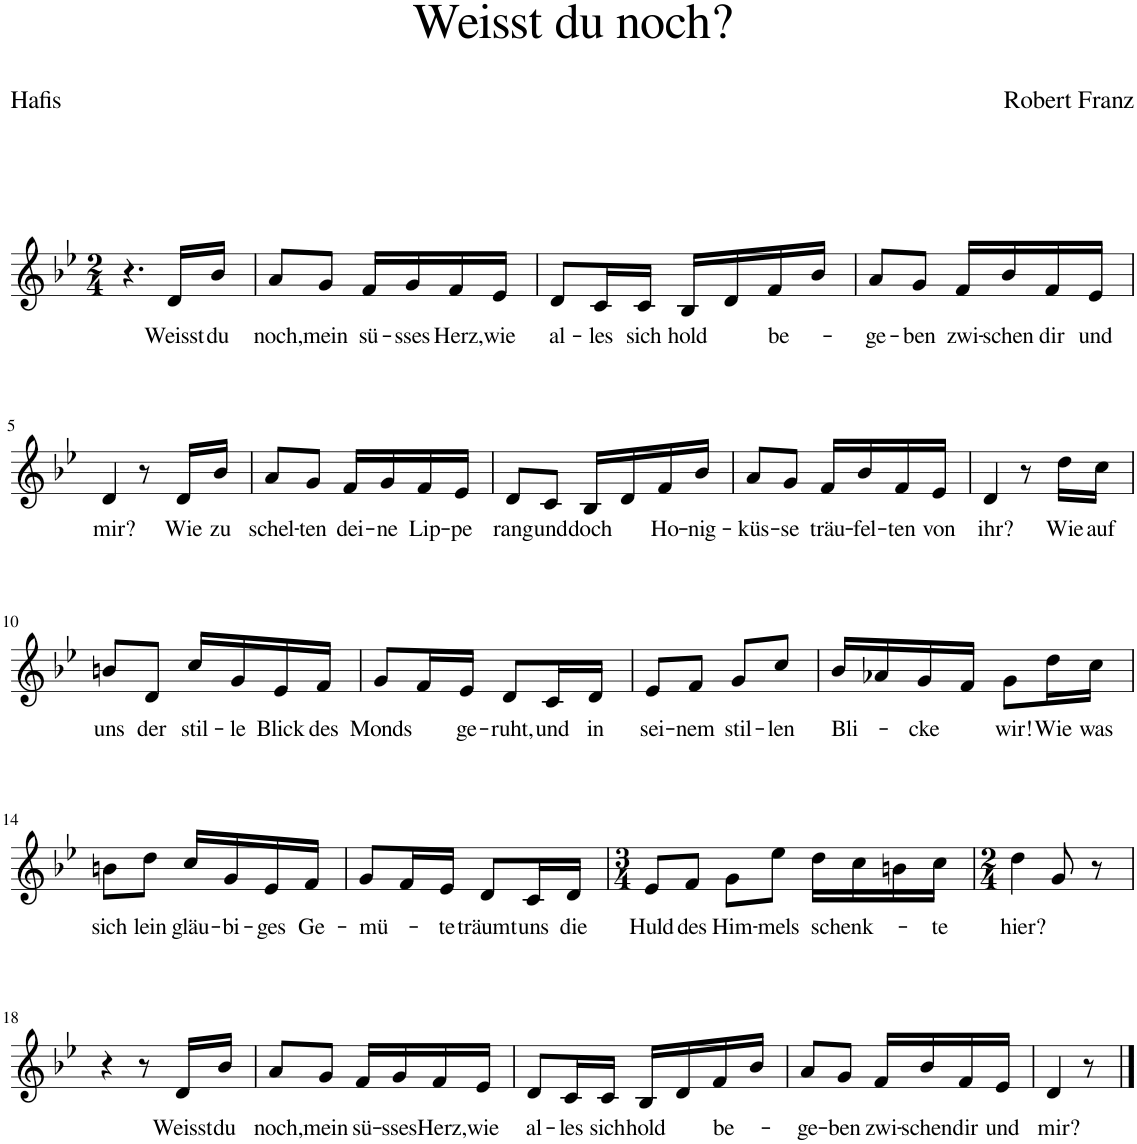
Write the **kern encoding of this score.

**kern	**text
*part1	*part1
*staff1	*staff1
*I"Piano	*
*I'Pno	*
*clefG2	*
*k[b-e-]	*
*M2/4	*
=1	=1
4.r	.
!	!LO:LY:b
16d/LL	Weisst
!	!LO:LY:b
16b-/JJ	du
=2	=2
!	!LO:LY:b
8a/L	noch,
!	!LO:LY:b
8g/J	mein
!	!LO:LY:b
16f/LL	sü-
!	!LO:LY:b
16g/	-sses
!	!LO:LY:b
16f/	Herz,
!	!LO:LY:b
16e-/JJ	wie
=3	=3
!	!LO:LY:b
8d/L	al-
!	!LO:LY:b
16c/L	-les
!	!LO:LY:b
16c/JJ	sich
!	!LO:LY:b
16B-/LL	hold
16d/	.
!	!LO:LY:b
16f/	be-
16b-/JJ	.
=4	=4
!	!LO:LY:b
8a/L	-ge-
!	!LO:LY:b
8g/J	-ben
!	!LO:LY:b
16f/LL	zwi-
!	!LO:LY:b
16b-/	-schen
!	!LO:LY:b
16f/	dir
!	!LO:LY:b
16e-/JJ	und
!!LO:LB:g=z
=5	=5
!	!LO:LY:b
4d/	mir?
8r	.
!	!LO:LY:b
16d/LL	Wie
!	!LO:LY:b
16b-/JJ	zu
=6	=6
!	!LO:LY:b
8a/L	schel-
!	!LO:LY:b
8g/J	-ten
!	!LO:LY:b
16f/LL	dei-
!	!LO:LY:b
16g/	-ne
!	!LO:LY:b
16f/	Lip-
!	!LO:LY:b
16e-/JJ	-pe
=7	=7
!	!LO:LY:b
8d/L	rang
!	!LO:LY:b
8c/J	und
!	!LO:LY:b
16B-/LL	doch
16d/	.
!	!LO:LY:b
16f/	Ho-
!	!LO:LY:b
16b-/JJ	-nig-
=8	=8
!	!LO:LY:b
8a/L	-küs-
!	!LO:LY:b
8g/J	-se
!	!LO:LY:b
16f/LL	träu-
!	!LO:LY:b
16b-/	-fel-
!	!LO:LY:b
16f/	-ten
!	!LO:LY:b
16e-/JJ	von
=9	=9
!	!LO:LY:b
4d/	ihr?
8r	.
!	!LO:LY:b
16dd\LL	Wie
!	!LO:LY:b
16cc\JJ	auf
!!LO:LB:g=z
=10	=10
!	!LO:LY:b
8bn/L	uns
!	!LO:LY:b
8d/J	der
!	!LO:LY:b
16cc/LL	stil-
!	!LO:LY:b
16g/	-le
!	!LO:LY:b
16e-/	Blick
!	!LO:LY:b
16f/JJ	des
=11	=11
!	!LO:LY:b
8g/L	Monds
16f/L	.
!	!LO:LY:b
16e-/JJ	ge-
!	!LO:LY:b
8d/L	-ruht,
!	!LO:LY:b
16c/L	und
!	!LO:LY:b
16d/JJ	in
=12	=12
!	!LO:LY:b
8e-/L	sei-
!	!LO:LY:b
8f/J	-nem
!	!LO:LY:b
8g/L	stil-
!	!LO:LY:b
8cc/J	-len
=13	=13
!	!LO:LY:b
16b-/LL	Bli-
16a-X/	.
!	!LO:LY:b
16g/	-cke
16f/JJ	.
!	!LO:LY:b
8g\L	wir!
!	!LO:LY:b
16dd\L	Wie
!	!LO:LY:b
16cc\JJ	was
!!LO:LB:g=z
=14	=14
!	!LO:LY:b
8bn\L	sich
!	!LO:LY:b
8dd\J	lein
!	!LO:LY:b
16cc/LL	gläu-
!	!LO:LY:b
16g/	-bi-
!	!LO:LY:b
16e-/	-ges
!	!LO:LY:b
16f/JJ	Ge-
=15	=15
!	!LO:LY:b
8g/L	-mü-
16f/L	.
!	!LO:LY:b
16e-/JJ	-te
!	!LO:LY:b
8d/L	träumt
!	!LO:LY:b
16c/L	uns
!	!LO:LY:b
16d/JJ	die
=16	=16
*M3/4	*
!	!LO:LY:b
8e-/L	Huld
!	!LO:LY:b
8f/J	des
!	!LO:LY:b
8g\L	Him-
!	!LO:LY:b
8ee-\J	-mels
!	!LO:LY:b
16dd\LL	schenk-
16cc\	.
16bn\	.
!	!LO:LY:b
16cc\JJ	-te
=17	=17
*M2/4	*
!	!LO:LY:b
4dd\	hier?
8g/	.
8r	.
!!LO:LB:g=z
=18	=18
4r	.
8r	.
!	!LO:LY:b
16d/LL	Weisst
!	!LO:LY:b
16b-/JJ	du
=19	=19
!	!LO:LY:b
8a/L	noch,
!	!LO:LY:b
8g/J	mein
!	!LO:LY:b
16f/LL	sü-
!	!LO:LY:b
16g/	-sses
!	!LO:LY:b
16f/	Herz,
!	!LO:LY:b
16e-/JJ	wie
=20	=20
!	!LO:LY:b
8d/L	al-
!	!LO:LY:b
16c/L	-les
!	!LO:LY:b
16c/JJ	sich
!	!LO:LY:b
16B-/LL	hold
16d/	.
!	!LO:LY:b
16f/	be-
16b-/JJ	.
=21	=21
!	!LO:LY:b
8a/L	-ge-
!	!LO:LY:b
8g/J	-ben
!	!LO:LY:b
16f/LL	zwi-
!	!LO:LY:b
16b-/	-schen
!	!LO:LY:b
16f/	dir
!	!LO:LY:b
16e-/JJ	und
=22	=22
!	!LO:LY:b
4d/	mir?
8r	.
==	==
*-	*-
